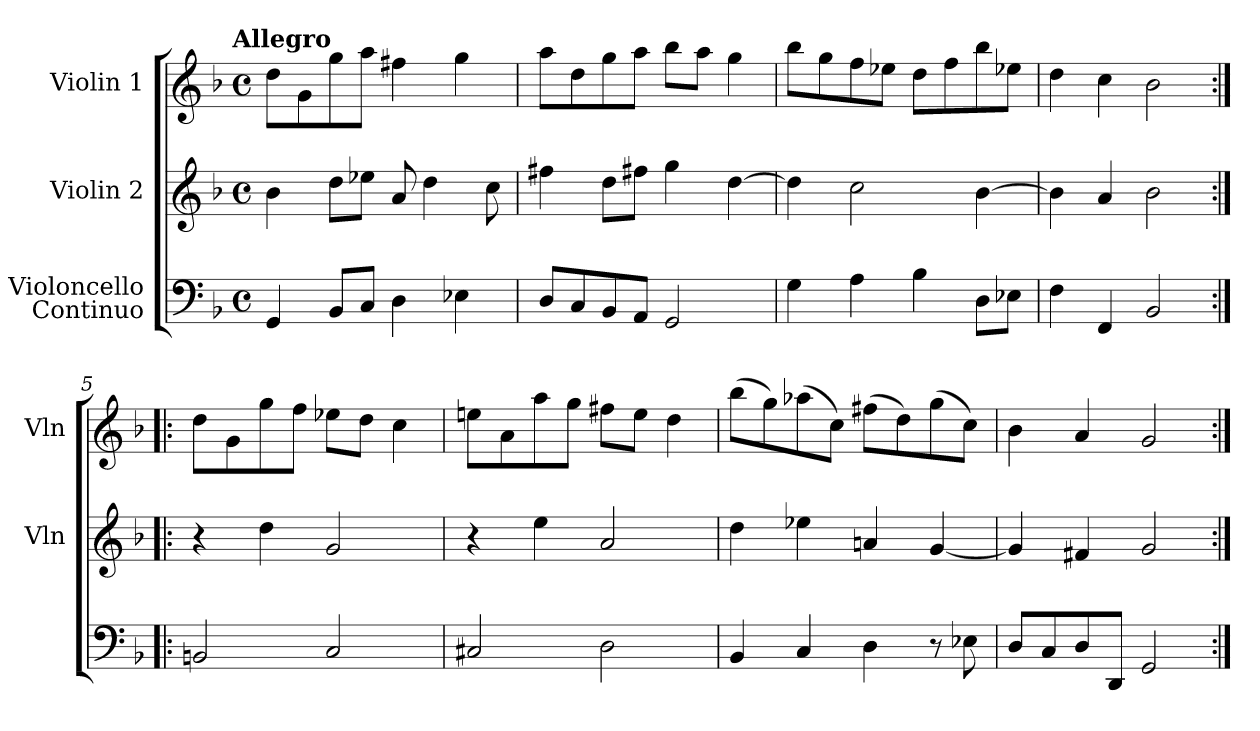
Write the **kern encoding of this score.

**kern	**kern	**kern
*part3	*part2	*part1
*staff3	*staff2	*staff1
*I"Violoncello\nContinuo	*I"Violin 2	*I"Violin 1
*	*I'Vln	*I'Vln
*clefF4	*clefG2	*clefG2
*k[b-]	*k[b-]	*k[b-]
!!LO:TX:omd:t=Allegro
*M4/4	*M4/4	*M4/4
*met(c)	*met(c)	*met(c)
*MM132	*MM132	*MM132
=	=	=
4GG/	4b-\	8dd\L
.	.	8g\
8BB-/L	8dd\L	8gg\
8C/J	8ee-X\J	8aa\J
4D\	8a/	4ff#X\
.	4dd\	.
4E-X\	.	4gg\
.	8cc\	.
=2	=2	=2
8D/L	4ff#X\	8aa\L
8C/	.	8dd\
8BB-/	8dd\L	8gg\
8AA/J	8ff#X\J	8aa\J
2GG/	4gg\	8bb-\L
.	.	8aa\J
.	[4dd\	4gg\
=3	=3	=3
4G\	4dd\]	8bb-\L
.	.	8gg\
4A\	2cc\	8ff\
.	.	8ee-X\J
4B-\	.	8dd\L
.	.	8ff\
8D\L	[4b-\	8bb-\
8E-X\J	.	8ee-X\J
=4	=4	=4
4F\	4b-\]	4dd\
4FF/	4a/	4cc\
2BB-/	2b-\	2b-\
=5:|!|:	=5:|!|:	=5:|!|:
2BBn/	4r	8dd\L
.	.	8g\
.	4dd\	8gg\
.	.	8ff\J
2C/	2g/	8ee-X\L
.	.	8dd\J
.	.	4cc\
=6	=6	=6
2C#X/	4r	8een\L
.	.	8a\
.	4ee\	8aa\
.	.	8gg\J
2D\	2a/	8ff#X\L
.	.	8ee\J
.	.	4dd\
=7	=7	=7
4BB-/	4dd\	(8bb-\L
.	.	8gg\)
4C/	4ee-X\	(8aa-X\
.	.	8cc\J)
4D\	4an/	(8ff#X\L
.	.	8dd\)
8r	[4g/	(8gg\
8E-X\	.	8cc\J)
=8	=8	=8
8D/L	4g/]	4b-\
8C/	.	.
8D/	4f#X/	4a/
8DD/J	.	.
2GG/	2g/	2g/
=:|!	=:|!	=:|!
*-	*-	*-
